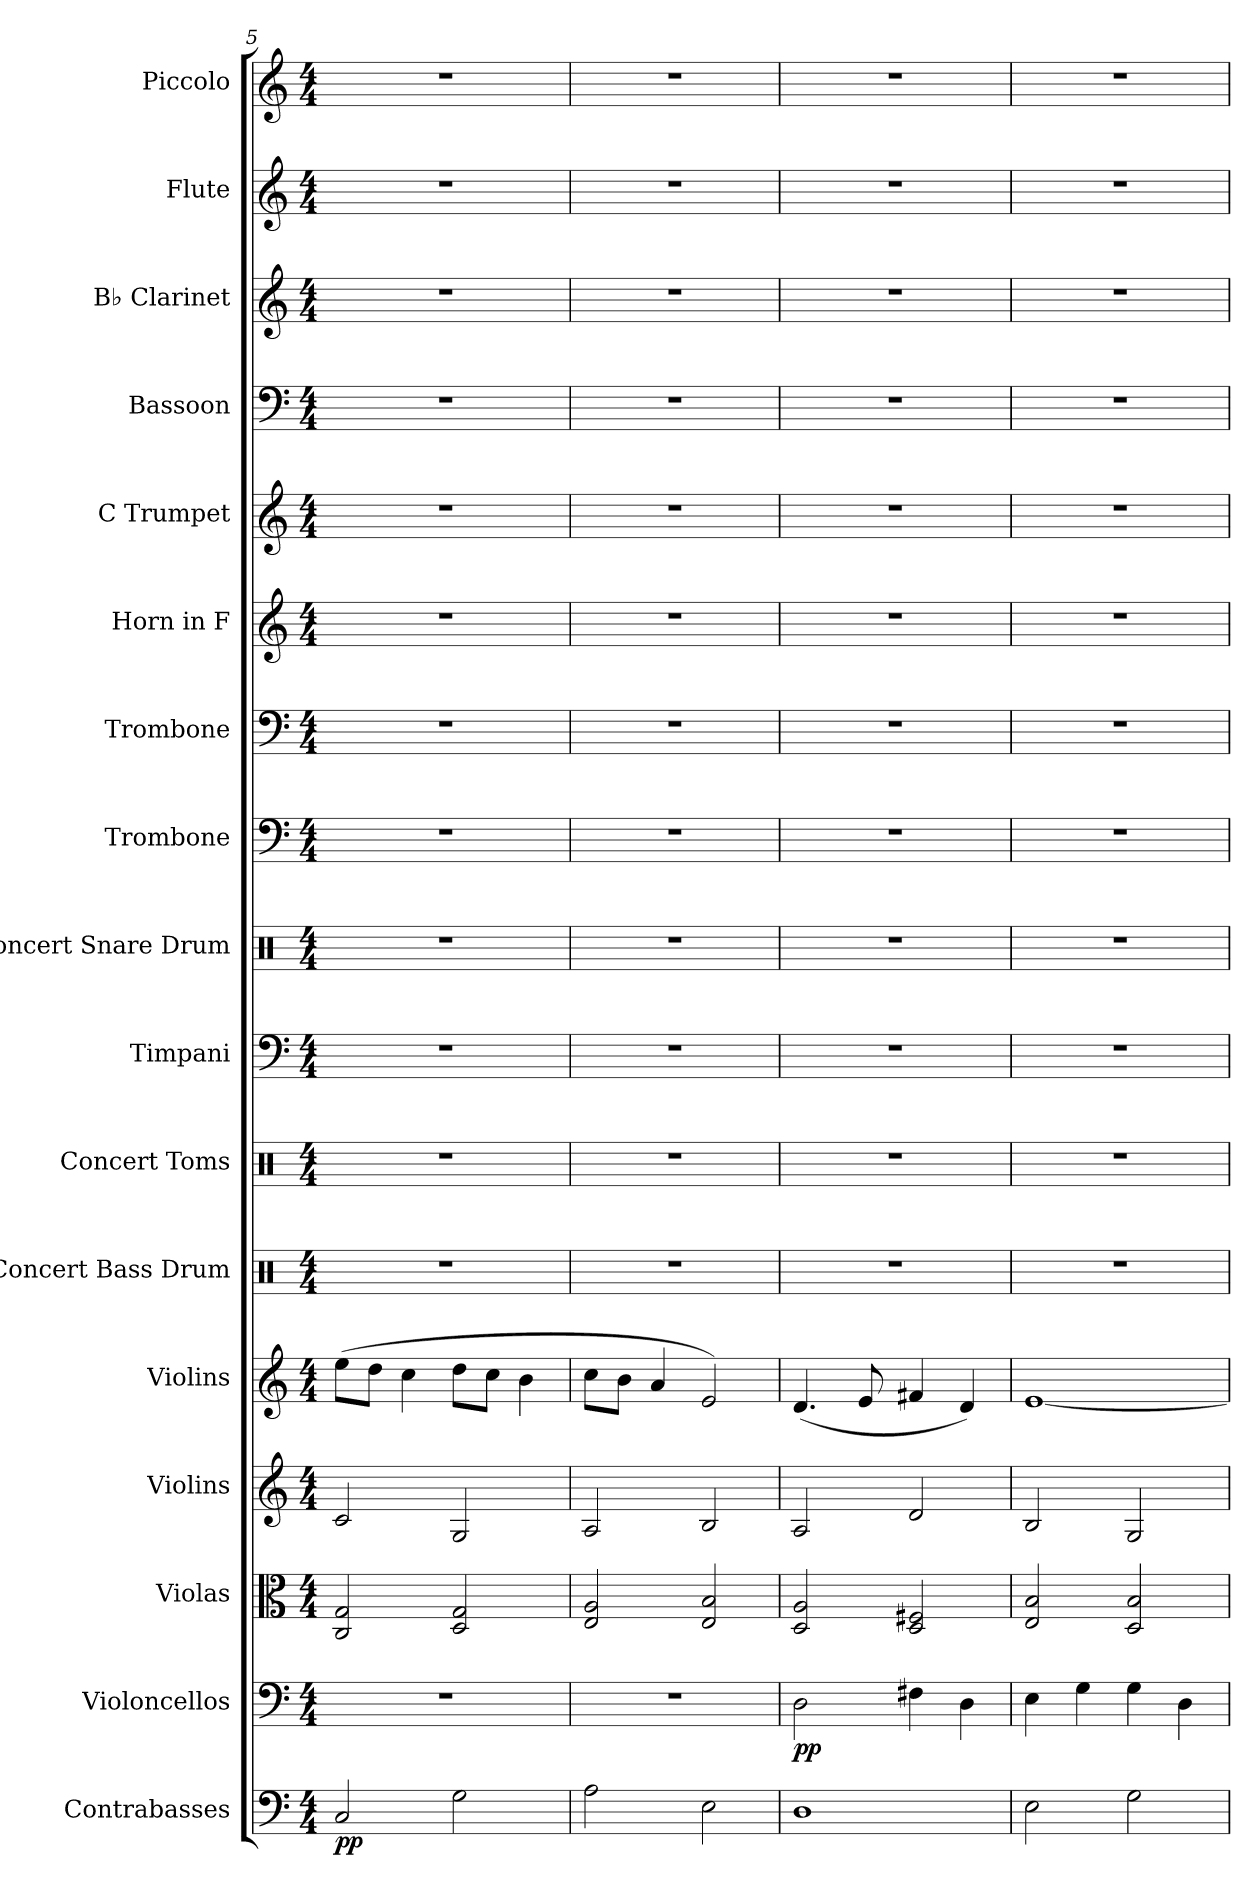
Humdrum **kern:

**kern	**dynam	**kern	**dynam	**kern	**kern	**kern	**kern	**kern	**kern	**kern	**kern	**kern	**kern	**kern	**kern	**kern	**kern	**kern
*part17	*part17	*part16	*part16	*part15	*part14	*part13	*part12	*part11	*part10	*part9	*part8	*part7	*part6	*part5	*part4	*part3	*part2	*part1
*staff17	*staff17	*staff16	*staff16	*staff15	*staff14	*staff13	*staff12	*staff11	*staff10	*staff9	*staff8	*staff7	*staff6	*staff5	*staff4	*staff3	*staff2	*staff1
*I"Contrabasses	*	*I"Violoncellos	*	*I"Violas	*I"Violins	*I"Violins	*I"Concert Bass Drum	*I"Concert Toms	*I"Timpani	*I"Concert Snare Drum	*I"Trombone	*I"Trombone	*I"Horn in F	*I"C Trumpet	*I"Bassoon	*I"B♭ Clarinet	*I"Flute	*I"Piccolo
*I'Cbs.	*	*I'Vcs.	*	*I'Vlas.	*I'Vlns.	*I'Vlns.	*I'Con. BD	*I'C. Toms	*I'Timp.	*I'Con. Sn.	*I'Tbn.	*I'Tbn.	*	*I'C Tpt.	*I'Bsn.	*I'B♭ Cl.	*I'Fl.	*I'Picc.
*clefF4	*	*clefF4	*	*clefC3	*clefG2	*clefG2	*clefX	*clefX	*clefF4	*clefX	*clefF4	*clefF4	*clefG2	*clefG2	*clefF4	*clefG2	*clefG2	*clefG2
*ITrd7c12	*	*	*	*	*	*	*	*	*	*	*	*	*ITrd4c7	*	*	*ITrd1c2	*	*ITrd-7c-12
*k[]	*	*k[]	*	*k[]	*k[]	*k[]	*k[]	*k[]	*k[]	*k[]	*k[]	*k[]	*k[b-]	*k[]	*k[]	*k[b-e-]	*k[]	*k[]
*M4/4	*	*M4/4	*	*M4/4	*M4/4	*M4/4	*M4/4	*M4/4	*M4/4	*M4/4	*M4/4	*M4/4	*M4/4	*M4/4	*M4/4	*M4/4	*M4/4	*M4/4
=5	=5	=5	=5	=5	=5	=5	=5	=5	=5	=5	=5	=5	=5	=5	=5	=5	=5	=5
!	!LO:DY:b	!	!	!	!	!	!	!	!	!	!	!	!	!	!	!	!	!
2CC/	pp	1r	.	2C/ 2G/	2c/	(>8ee\L	1r	1r	1r	1r	1r	1r	1r	1r	1r	1r	1r	1r
.	.	.	.	.	.	8dd\J	.	.	.	.	.	.	.	.	.	.	.	.
.	.	.	.	.	.	4cc\	.	.	.	.	.	.	.	.	.	.	.	.
2GG\	.	.	.	2D/ 2G/	2G/	8dd\L	.	.	.	.	.	.	.	.	.	.	.	.
.	.	.	.	.	.	8cc\J	.	.	.	.	.	.	.	.	.	.	.	.
.	.	.	.	.	.	4b\	.	.	.	.	.	.	.	.	.	.	.	.
=6	=6	=6	=6	=6	=6	=6	=6	=6	=6	=6	=6	=6	=6	=6	=6	=6	=6	=6
2AA\	.	1r	.	2E/ 2A/	2A/	8cc\L	1r	1r	1r	1r	1r	1r	1r	1r	1r	1r	1r	1r
.	.	.	.	.	.	8b\J	.	.	.	.	.	.	.	.	.	.	.	.
.	.	.	.	.	.	4a/	.	.	.	.	.	.	.	.	.	.	.	.
2EE\	.	.	.	2E/ 2B/	2B/	2e/)	.	.	.	.	.	.	.	.	.	.	.	.
=7	=7	=7	=7	=7	=7	=7	=7	=7	=7	=7	=7	=7	=7	=7	=7	=7	=7	=7
!	!	!	!LO:DY:b	!	!	!	!	!	!	!	!	!	!	!	!	!	!	!
1DD	.	2D\	pp	2D/ 2A/	2A/	(<4.d/	1r	1r	1r	1r	1r	1r	1r	1r	1r	1r	1r	1r
.	.	.	.	.	.	8e/	.	.	.	.	.	.	.	.	.	.	.	.
.	.	4F#X\	.	2D/ 2F#X/	2d/	4f#X/	.	.	.	.	.	.	.	.	.	.	.	.
.	.	4D\	.	.	.	4d/)	.	.	.	.	.	.	.	.	.	.	.	.
=8	=8	=8	=8	=8	=8	=8	=8	=8	=8	=8	=8	=8	=8	=8	=8	=8	=8	=8
2EE\	.	4E\	.	2E/ 2B/	2B/	[1e	1r	1r	1r	1r	1r	1r	1r	1r	1r	1r	1r	1r
.	.	4G\	.	.	.	.	.	.	.	.	.	.	.	.	.	.	.	.
2GG\	.	4G\	.	2D/ 2B/	2G/	.	.	.	.	.	.	.	.	.	.	.	.	.
.	.	4D\	.	.	.	.	.	.	.	.	.	.	.	.	.	.	.	.
=	=	=	=	=	=	=	=	=	=	=	=	=	=	=	=	=	=	=
*-	*-	*-	*-	*-	*-	*-	*-	*-	*-	*-	*-	*-	*-	*-	*-	*-	*-	*-
